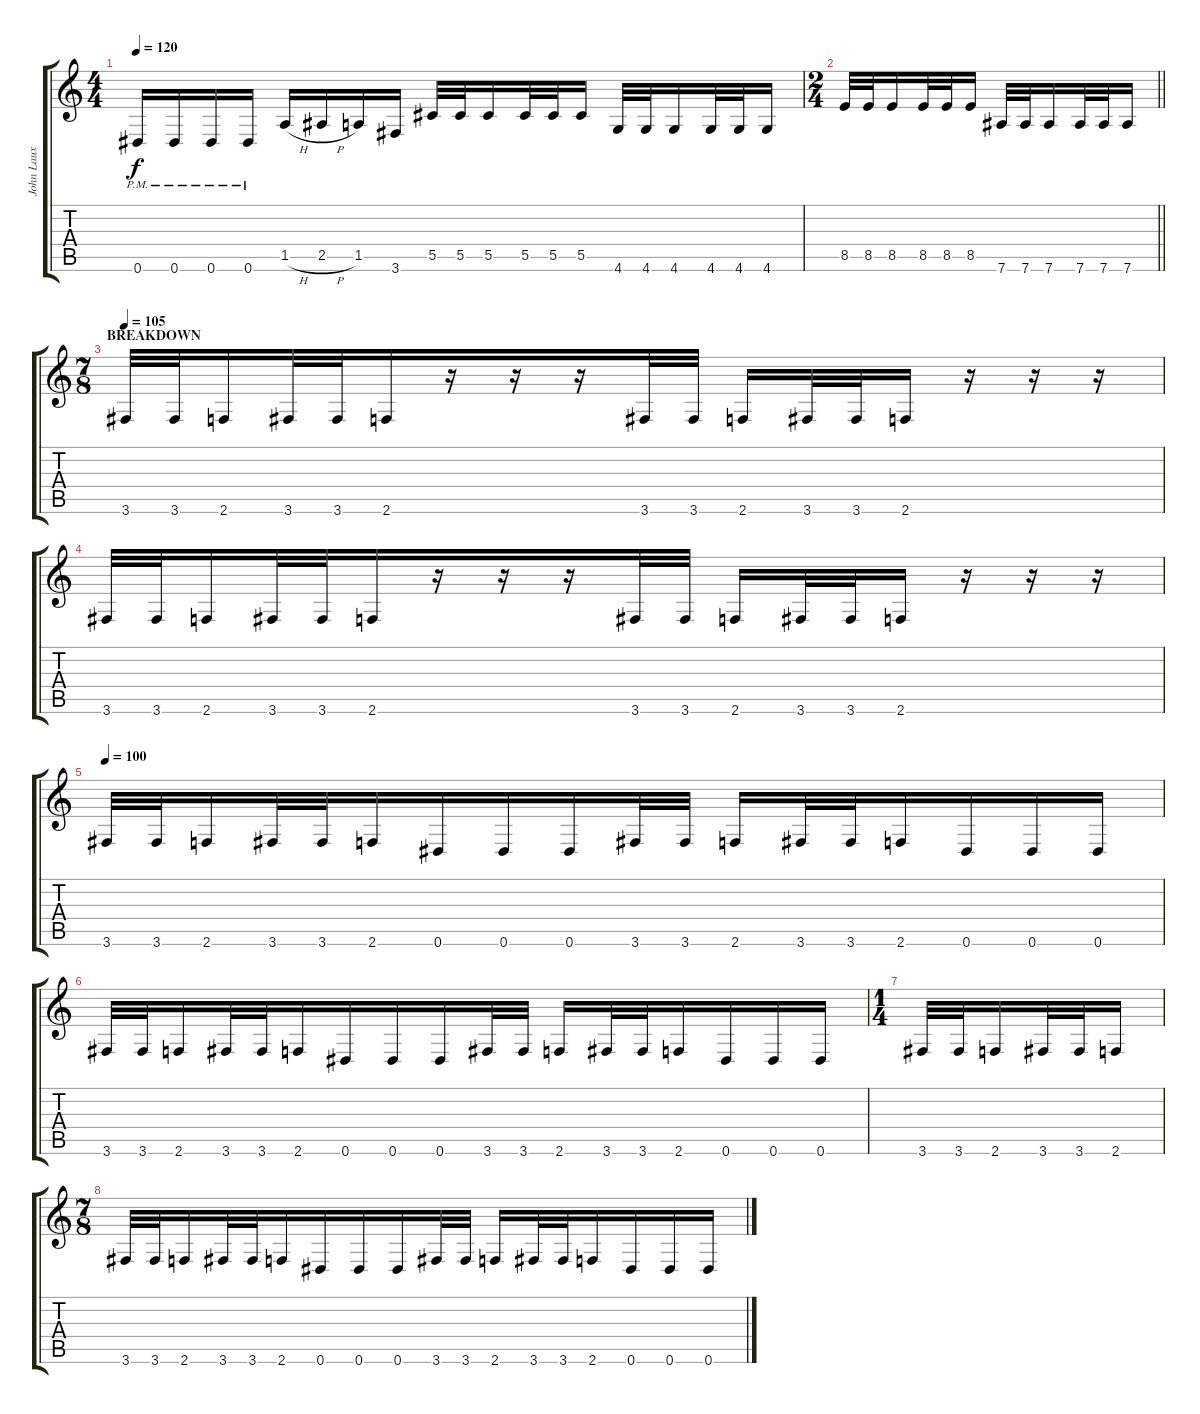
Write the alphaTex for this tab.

\track ("John Laux" "John Laux") {instrument distortionguitar}
\staff {score tabs}
\tuning (Eb4 Bb3 Gb3 Db3 Ab2 Eb2) {hide}
\ts (4 4)
\tempo 120
\clef g2
\ks c
0.6{pm}.16{dy f} 0.6{pm}.16 0.6{pm}.16 0.6{pm}.16 1.5{h}.16 2.5{h}.16 1.5.16 3.6.16 5.5.32 5.5.32 5.5.16 5.5.32 5.5.32 5.5.16 4.6.32 4.6.32 4.6.16 4.6.32 4.6.32 4.6.16 |
\ts (2 4)
\barLineRight lightlight
8.5.32 8.5.32 8.5.16 8.5.32 8.5.32 8.5.16 7.6.32 7.6.32 7.6.16 7.6.32 7.6.32 7.6.16 |
\ts (7 8)
\section ("" "BREAKDOWN")
\tempo 105
3.6.32 3.6.32 2.6.16 3.6.32 3.6.32 2.6.16 r.16 r.16 r.16 3.6.32 3.6.32 2.6.16 3.6.32 3.6.32 2.6.16 r.16 r.16 r.16 |
3.6.32 3.6.32 2.6.16 3.6.32 3.6.32 2.6.16 r.16 r.16 r.16 3.6.32 3.6.32 2.6.16 3.6.32 3.6.32 2.6.16 r.16 r.16 r.16 |
\tempo 100
3.6.32 3.6.32 2.6.16 3.6.32 3.6.32 2.6.16 0.6.16 0.6.16 0.6.16 3.6.32 3.6.32 2.6.16 3.6.32 3.6.32 2.6.16 0.6.16 0.6.16 0.6.16 |
3.6.32 3.6.32 2.6.16 3.6.32 3.6.32 2.6.16 0.6.16 0.6.16 0.6.16 3.6.32 3.6.32 2.6.16 3.6.32 3.6.32 2.6.16 0.6.16 0.6.16 0.6.16 |
\ts (1 4)
3.6.32 3.6.32 2.6.16 3.6.32 3.6.32 2.6.16 |
\ts (7 8)
3.6.32 3.6.32 2.6.16 3.6.32 3.6.32 2.6.16 0.6.16 0.6.16 0.6.16 3.6.32 3.6.32 2.6.16 3.6.32 3.6.32 2.6.16 0.6.16 0.6.16 0.6.16
